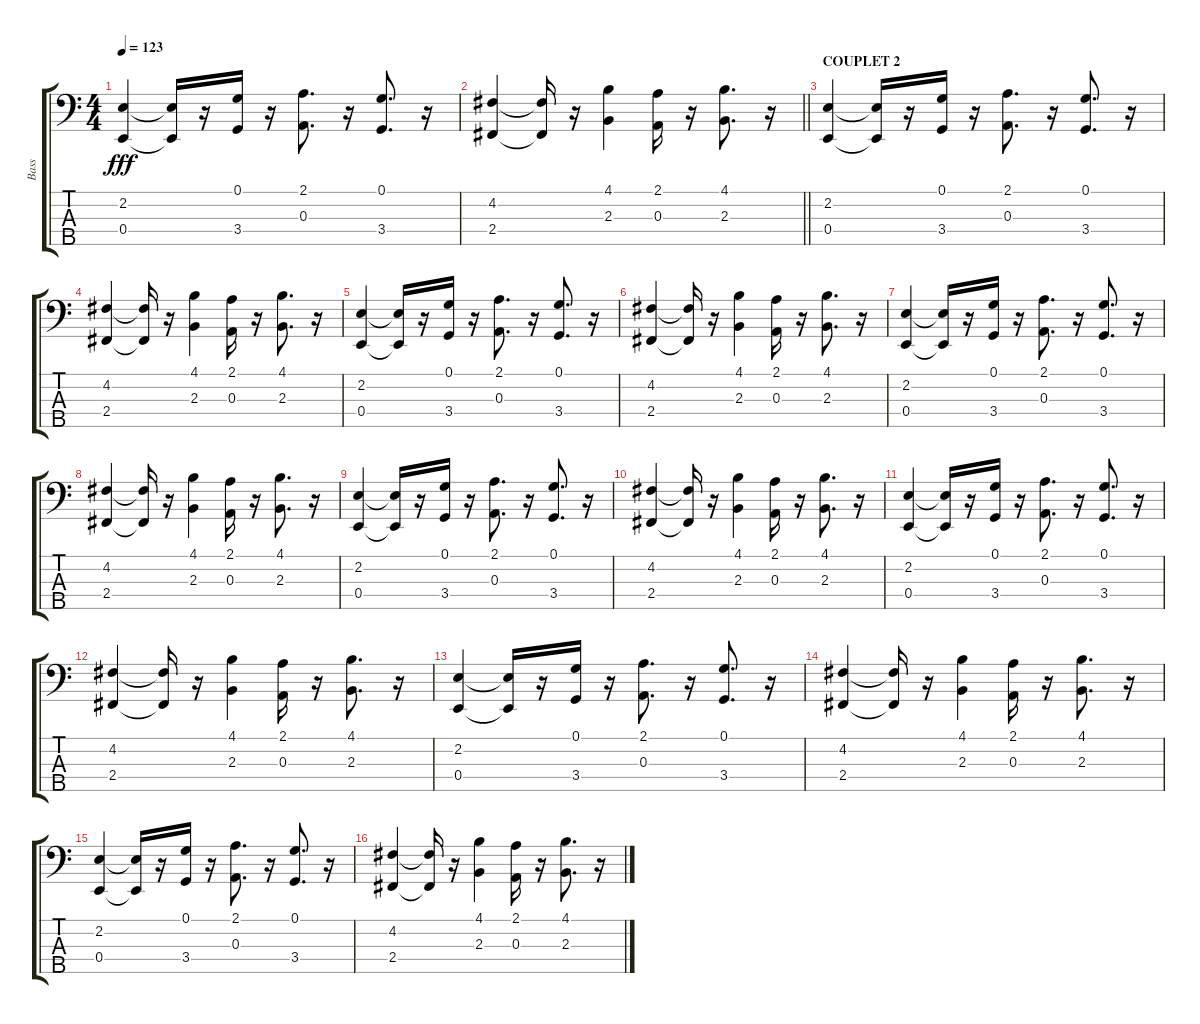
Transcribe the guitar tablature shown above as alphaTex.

\track ("Bass" "Bass") {instrument electricbassfinger}
\staff {score tabs}
\tuning (G2 D2 A1 E1 B0) {hide}
\ts (4 4)
\tempo 123
\clef f4
\ks c
(2.2 0.4).4{dy fff} (2.2{t} 0.4{t}).16 r.16 (0.1 3.4).16 r.16 (2.1 0.3).8{d} r.16 (0.1 3.4).8{d} r.16 |
\barLineRight lightlight
(4.2 2.4).4 (4.2{t} 2.4{t}).16 r.16 (4.1 2.3).4 (2.1 0.3).16 r.16 (4.1 2.3).8{d} r.16 |
\section ("" "COUPLET 2")
(2.2 0.4).4 (2.2{t} 0.4{t}).16 r.16 (0.1 3.4).16 r.16 (2.1 0.3).8{d} r.16 (0.1 3.4).8{d} r.16 |
(4.2 2.4).4 (4.2{t} 2.4{t}).16 r.16 (4.1 2.3).4 (2.1 0.3).16 r.16 (4.1 2.3).8{d} r.16 |
(2.2 0.4).4 (2.2{t} 0.4{t}).16 r.16 (0.1 3.4).16 r.16 (2.1 0.3).8{d} r.16 (0.1 3.4).8{d} r.16 |
(4.2 2.4).4 (4.2{t} 2.4{t}).16 r.16 (4.1 2.3).4 (2.1 0.3).16 r.16 (4.1 2.3).8{d} r.16 |
(2.2 0.4).4 (2.2{t} 0.4{t}).16 r.16 (0.1 3.4).16 r.16 (2.1 0.3).8{d} r.16 (0.1 3.4).8{d} r.16 |
(4.2 2.4).4 (4.2{t} 2.4{t}).16 r.16 (4.1 2.3).4 (2.1 0.3).16 r.16 (4.1 2.3).8{d} r.16 |
(2.2 0.4).4 (2.2{t} 0.4{t}).16 r.16 (0.1 3.4).16 r.16 (2.1 0.3).8{d} r.16 (0.1 3.4).8{d} r.16 |
(4.2 2.4).4 (4.2{t} 2.4{t}).16 r.16 (4.1 2.3).4 (2.1 0.3).16 r.16 (4.1 2.3).8{d} r.16 |
(2.2 0.4).4 (2.2{t} 0.4{t}).16 r.16 (0.1 3.4).16 r.16 (2.1 0.3).8{d} r.16 (0.1 3.4).8{d} r.16 |
(4.2 2.4).4 (4.2{t} 2.4{t}).16 r.16 (4.1 2.3).4 (2.1 0.3).16 r.16 (4.1 2.3).8{d} r.16 |
(2.2 0.4).4 (2.2{t} 0.4{t}).16 r.16 (0.1 3.4).16 r.16 (2.1 0.3).8{d} r.16 (0.1 3.4).8{d} r.16 |
(4.2 2.4).4 (4.2{t} 2.4{t}).16 r.16 (4.1 2.3).4 (2.1 0.3).16 r.16 (4.1 2.3).8{d} r.16 |
(2.2 0.4).4 (2.2{t} 0.4{t}).16 r.16 (0.1 3.4).16 r.16 (2.1 0.3).8{d} r.16 (0.1 3.4).8{d} r.16 |
(4.2 2.4).4 (4.2{t} 2.4{t}).16 r.16 (4.1 2.3).4 (2.1 0.3).16 r.16 (4.1 2.3).8{d} r.16
